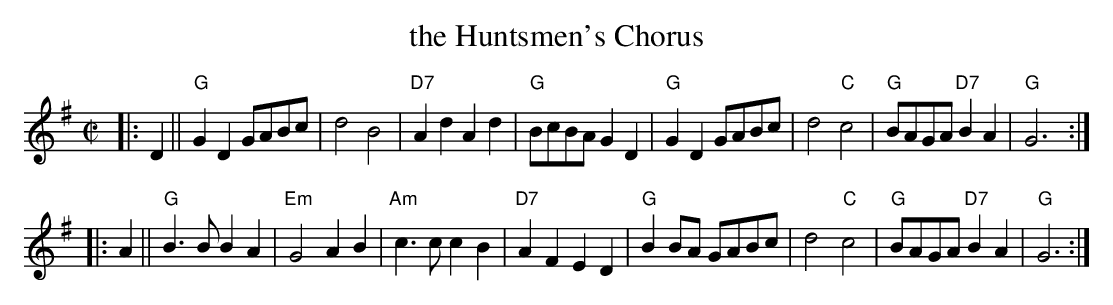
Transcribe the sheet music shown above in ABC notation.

X:1
T: the Huntsmen's Chorus
M: C|
L:1/4
K:G
|: D || "G"G D G/A/B/c/ | d2 B2 |  "D7"A d A d | "G"B/c/B/A/ G D \
| "G"G D G/A/B/c/ | d2 "C"c2 | "G"B/A/G/A/ "D7"BA | "G"G3 :|
|: A || "G"B>B BA | "Em"G2 AB | "Am"c>c c B | "D7"A F E D \
| "G"B B/A/ G/A/B/c/ | d2 "C"c2 | "G"B/A/G/A/ "D7"BA | "G"G3 :|
